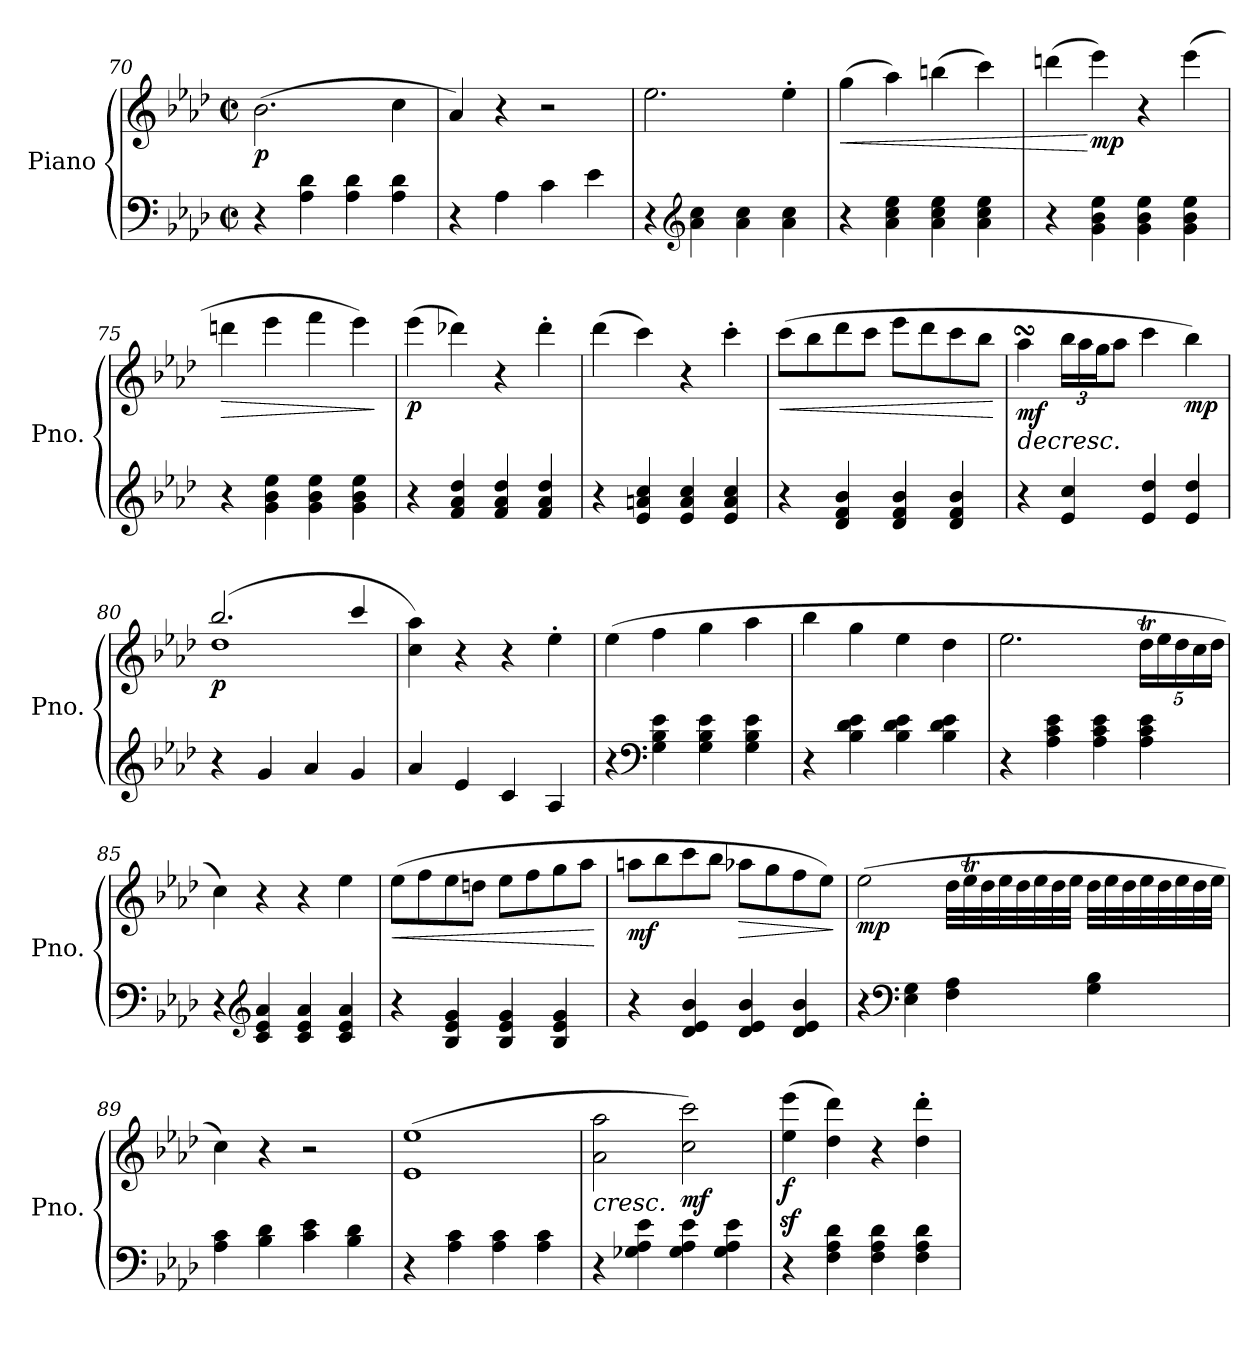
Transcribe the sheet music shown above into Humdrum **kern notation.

**kern	**kern	**dynam
*part1	*part1	*part1
*staff2	*staff1	*staff1/2
*I"Piano	*	*
*I'Pno.	*	*
*clefF4	*clefG2	*
*k[b-e-a-d-]	*k[b-e-a-d-]	*
*M2/2	*M2/2	*
*met(c|)	*met(c|)	*
=70	=70	=70
!	!	!LO:DY:b
4r	(>2.b-\	p
4A-\ 4d-\	.	.
4A-\ 4d-\	.	.
4A-\ 4d-\	4cc\	.
!!LO:PB:g=z
=71	=71	=71
4r	4a-/)	.
4A-\	4r	.
4c\	2r	.
4e-\	.	.
=72	=72	=72
4r	2.ee-\	.
*clefG2	*	*
4a-\ 4cc\	.	.
4a-\ 4cc\	.	.
4a-\ 4cc\	4ee-'\	.
=73	=73	=73
!	!	!LO:HP:b
4r	(>4gg\	<
4a-\ 4cc\ 4ee-\	4aa-\)	.
4a-\ 4cc\ 4ee-\	(>4bbn\	.
4a-\ 4cc\ 4ee-\	4ccc\)	.
=74	=74	=74
4r	(>4dddn\	.
!	!	!LO:DY:n=1:b
4g\ 4b-\ 4ee-\	4eee-\)	[ mp
4g\ 4b-\ 4ee-\	4r	.
4g\ 4b-\ 4ee-\	(>4eee-\	.
=75	=75	=75
!	!	!LO:HP:b
4r	4dddn\	>
4g\ 4b-\ 4ee-\	4eee-\	.
4g\ 4b-\ 4ee-\	4fff\	.
4g\ 4b-\ 4ee-\	4eee-\)	.
.	.	]
=76	=76	=76
!	!	!LO:DY:b
4r	(>4eee-\	p
4f/ 4a-/ 4dd-/	4ddd-X\)	.
4f/ 4a-/ 4dd-/	4r	.
4f/ 4a-/ 4dd-/	4ddd-'\	.
=77	=77	=77
4r	(>4ddd-\	.
4e-/ 4an/ 4cc/	4ccc\)	.
4e-/ 4a/ 4cc/	4r	.
4e-/ 4a/ 4cc/	4ccc'\	.
!!LO:LB:g=z
=78	=78	=78
!	!	!LO:HP:b
4r	(>8ccc\L	<
.	8bb-\	.
4d-/ 4f/ 4b-/	8ddd-\	.
.	8ccc\J	.
4d-/ 4f/ 4b-/	8eee-\L	.
.	8ddd-\	.
4d-/ 4f/ 4b-/	8ccc\	.
.	8bb-\J	.
.	.	[
=79	=79	=79
!	!	!LO:HP:b
!	!	!LO:DY:n=1:b
4r	4aa-sSSs\	> mf
*	*Xbrackettup	*
4e-/ 4cc/	24bb-\LL	.
.	24aa-\	.
.	24gg\J	.
.	8aa-\J	.
4e-/ 4dd-/	4ccc\	.
!	!	!LO:DY:n=2:b
4e-/ 4dd-/	4bb-\)	mp
=80	=80	=80
*	*^	*
!	!	!	!LO:DY:b
4r	(>2.bb-/	1dd-	p
4g/	.	.	.
4a-/	.	.	.
4g/	4ccc/	.	.
*	*v	*v	*
=81	=81	=81
4a-/	4cc\ 4aa-\)	.
4e-/	4r	]
4c/	4r	.
4A-/	4ee-'\	.
=82	=82	=82
4r	(>4ee-\	.
*clefF4	*	*
4G\ 4B-\ 4e-\	4ff\	.
4G\ 4B-\ 4e-\	4gg\	.
4G\ 4B-\ 4e-\	4aa-\	.
=83	=83	=83
4r	4bb-\	.
4B-\ 4d-\ 4e-\	4gg\	.
4B-\ 4d-\ 4e-\	4ee-\	.
4B-\ 4d-\ 4e-\	4dd-\	.
!!LO:LB:g=z
=84	=84	=84
4r	2.ee-\	.
4A-\ 4c\ 4e-\	.	.
4A-\ 4c\ 4e-\	.	.
4A-\ 4c\ 4e-\	20dd-T\LL	.
.	20ee-\	.
.	20dd-\	.
.	20cc\	.
.	20dd-\JJ	.
=85	=85	=85
4r	4cc\)	.
*clefG2	*	*
4c/ 4e-/ 4a-/	4r	.
4c/ 4e-/ 4a-/	4r	.
4c/ 4e-/ 4a-/	4ee-\	.
=86	=86	=86
!	!	!LO:HP:b
4r	(<8ee-\L	<
.	8ff\	.
4B-/ 4e-/ 4g/	8ee-\	.
.	8ddn\J	.
4B-/ 4e-/ 4g/	8ee-\L	.
.	8ff\	.
4B-/ 4e-/ 4g/	8gg\	.
.	8aa-\J	.
.	.	[
=87	=87	=87
!	!	!LO:DY:b
4r	8aan\L	mf
.	8bb-\	.
4d-/ 4e-/ 4b-/	8ccc\	.
.	8bb-\J	.
!	!	!LO:HP:b
4d-/ 4e-/ 4b-/	8aa-X\L	>
.	8gg\	.
4d-/ 4e-/ 4b-/	8ff\	.
.	8ee-\J)	.
.	.	]
!!LO:LB:g=z
=88	=88	=88
!	!	!LO:DY:b
4r	(>2ee-\	mp
*clefF4	*	*
4E-\ 4G\	.	.
4F\ 4A-\	32dd-\LLL	.
.	32ee-T\	.
.	32dd-\	.
.	32ee-\	.
.	32dd-\	.
.	32ee-\	.
.	32dd-\	.
.	32ee-\JJJ	.
4G\ 4B-\	32dd-\LLL	.
.	32ee-\	.
.	32dd-\	.
.	32ee-\	.
.	32dd-\	.
.	32ee-\	.
.	32dd-\	.
.	32ee-\JJJ	.
=89	=89	=89
4A-\ 4c\	4cc\)	.
4B-\ 4d-\	4r	.
4c\ 4e-\	2r	.
4B-\ 4d-\	.	.
=90	=90	=90
4r	(>1e- 1ee-	.
4A-\ 4c\	.	.
4A-\ 4c\	.	.
4A-\ 4c\	.	.
=91	=91	=91
!	!	!LO:HP:b
4r	2a-\ 2aa-\	<
4G-X\ 4A-\ 4e-\	.	.
!	!	!LO:DY:b
4G-\ 4A-\ 4e-\	2cc\ 2ccc\)	mf
4G-\ 4A-\ 4e-\	.	.
.	.	[
=92	=92	=92
!	!	!LO:DY:b
4r	(>4ee-\z< 4eee-\z<	f
4F\ 4A-\ 4d-\	4dd-\ 4ddd-\)	.
4F\ 4A-\ 4d-\	4r	.
4F\ 4A-\ 4d-\	4dd-\' 4ddd-\'	.
=	=	=
*-	*-	*-
